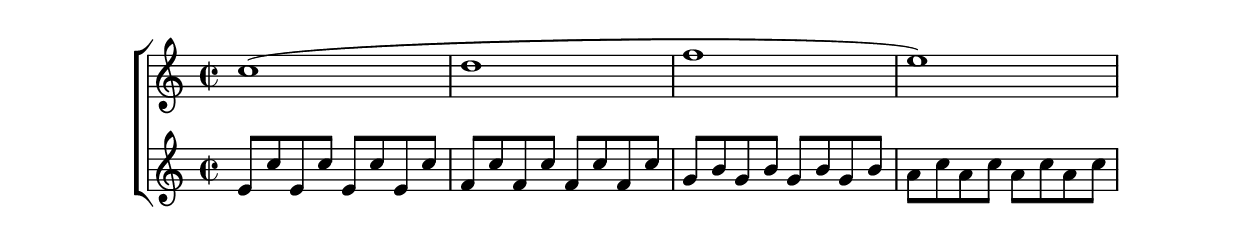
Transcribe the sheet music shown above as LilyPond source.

\version "2.12.0"

sop = \relative c'' { \time 2/2 
	c1( d f e)
}

cont = \relative c' { \time 2/2
	e8 c' e, c' e, c' e, c'
	f, c' f, c' f, c' f, c'
	g b g b g b g b
	a c a c a c a c
}

\new ChoirStaff { <<
	\new Staff { \sop }
	\new Staff { \cont }

>> }